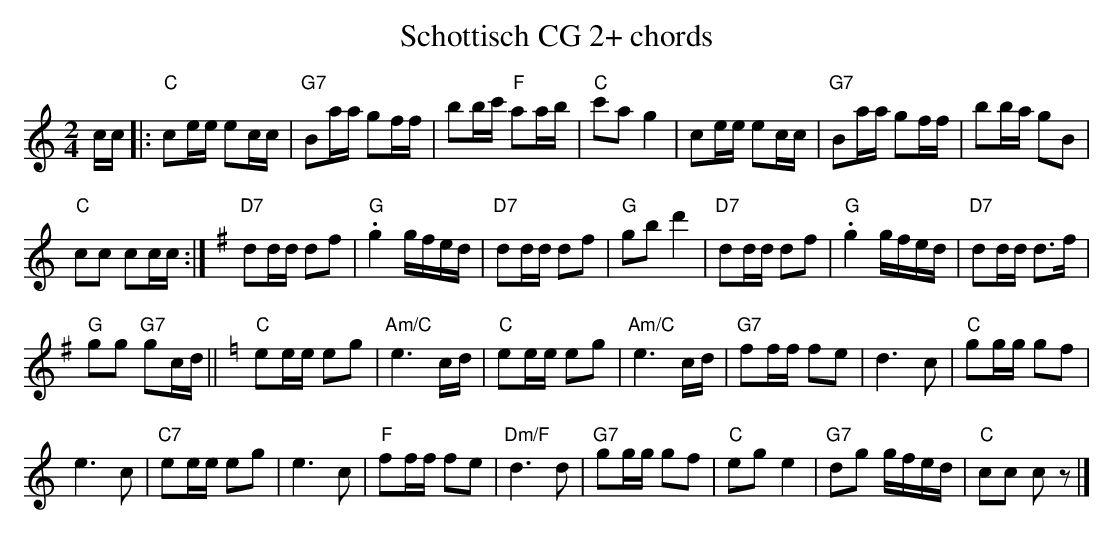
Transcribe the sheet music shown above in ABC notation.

X:1
T:Schottisch CG 2+ chords
M:2/4
L:1/16
K:Cmaj%%MIDI gchordon
cc |: "C"c2ee e2cc | "G7"B2aa g2ff | b2bc' "F"a2ab | "C"c'2a2g4 | c2ee e2cc | "G7"B2aa g2ff | b2ba g2B2 |
"C"c2c2 c2cc :|[K:Gmaj] "D7"d2dd d2f2 | "G".g4 gfed | "D7"d2dd d2f2 | "G"g2b2d'4 | "D7"d2dd d2f2 | "G".g4gfed | "D7"d2dd d3f |
"G"g2g2 "G7"g2cd || [K:Cmaj] "C"e2ee e2g2 | "Am/C"e6cd |"C"e2ee e2g2 | "Am/C"e6cd | "G7"f2ff f2e2 | d6c2 | "C"g2gg g2f2 |
e6c2 | "C7"e2ee e2g2 | e6c2 | "F"f2ff f2e2 | "Dm/F"d6d2 | "G7"g2gg g2f2 | "C"e2g2e4 | "G7"d2g2 gfed | "C"c2c2 c2z2 |]
